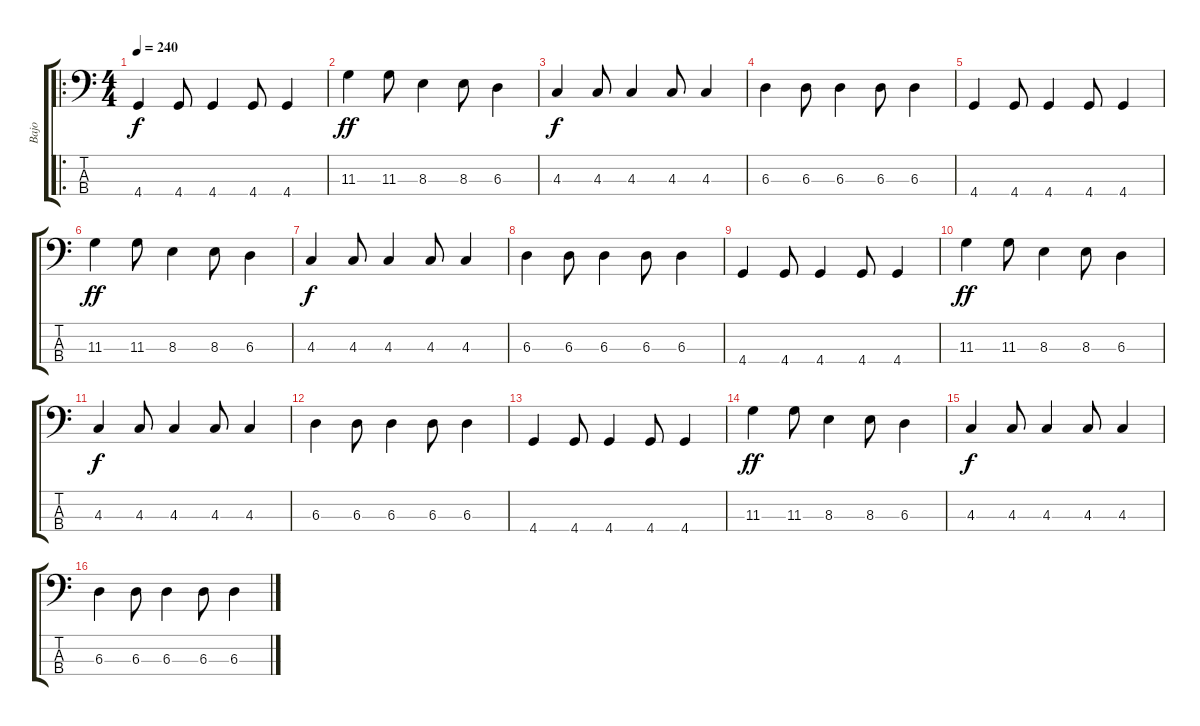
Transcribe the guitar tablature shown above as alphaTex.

\track ("Bajo" "Bajo") {instrument electricbasspick}
\staff {score tabs}
\tuning (Gb2 Db2 Ab1 Eb1) {hide}
\ro
\ts (4 4)
\tempo 240
\clef f4
\ks c
4.4.4{dy f} 4.4.8 4.4.4 4.4.8 4.4.4 |
11.3.4{dy ff} 11.3.8 8.3.4 8.3.8 6.3.4 |
4.3.4{dy f} 4.3.8 4.3.4 4.3.8 4.3.4 |
6.3.4 6.3.8 6.3.4 6.3.8 6.3.4 |
4.4.4 4.4.8 4.4.4 4.4.8 4.4.4 |
11.3.4{dy ff} 11.3.8 8.3.4 8.3.8 6.3.4 |
4.3.4{dy f} 4.3.8 4.3.4 4.3.8 4.3.4 |
6.3.4 6.3.8 6.3.4 6.3.8 6.3.4 |
4.4.4 4.4.8 4.4.4 4.4.8 4.4.4 |
11.3.4{dy ff} 11.3.8 8.3.4 8.3.8 6.3.4 |
4.3.4{dy f} 4.3.8 4.3.4 4.3.8 4.3.4 |
6.3.4 6.3.8 6.3.4 6.3.8 6.3.4 |
4.4.4 4.4.8 4.4.4 4.4.8 4.4.4 |
11.3.4{dy ff} 11.3.8 8.3.4 8.3.8 6.3.4 |
4.3.4{dy f} 4.3.8 4.3.4 4.3.8 4.3.4 |
6.3.4 6.3.8 6.3.4 6.3.8 6.3.4
